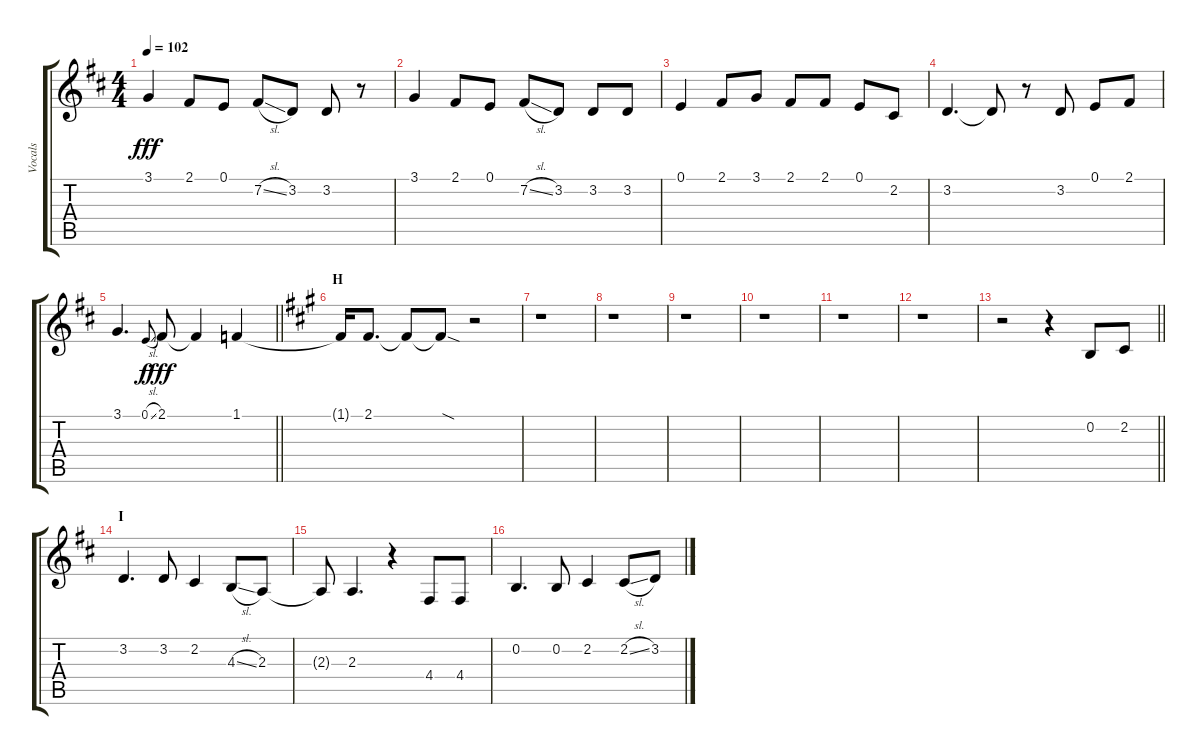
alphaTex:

\track ("Vocals" "Vocals") {instrument voiceoohs}
\staff {score tabs}
\tuning (E4 B3 G3 D3 A2 E2) {hide}
\ts (4 4)
\tempo 102
\clef g2
\ks d
3.1.4{dy fff} 2.1.8 0.1.8 7.2{sl}.8 3.2.8 3.2.8 r.8 |
3.1.4 2.1.8 0.1.8 7.2{sl}.8 3.2.8 3.2.8 3.2.8 |
0.1.4 2.1.8 3.1.8 2.1.8 2.1.8 0.1.8 2.2.8 |
3.2.4{d} 3.2{t}.8 r.8 3.2.8 0.1.8 2.1.8 |
\barLineRight lightlight
3.1.4{d} 0.1{sl}.8{gr onbeat dy f} 2.1.8{dy fff} 2.1{t}.4 1.1.4 |
\section ("" "H")
\ks a
1.1{t}.16 2.1.8{d} 2.1{t}.8 2.1{sod t}.8 r.2 |
r.1 |
r.1 |
r.1 |
r.1 |
r.1 |
r.1 |
\barLineRight lightlight
r.2 r.4 0.2.8 2.2.8 |
\section ("" "I")
\ks d
3.2.4{d} 3.2.8 2.2.4 4.3{sl}.8 2.3.8 |
2.3{t}.8 2.3.4{d} r.4 4.4.8 4.4.8 |
0.2.4{d} 0.2.8 2.2.4 2.2{sl}.8 3.2.8
